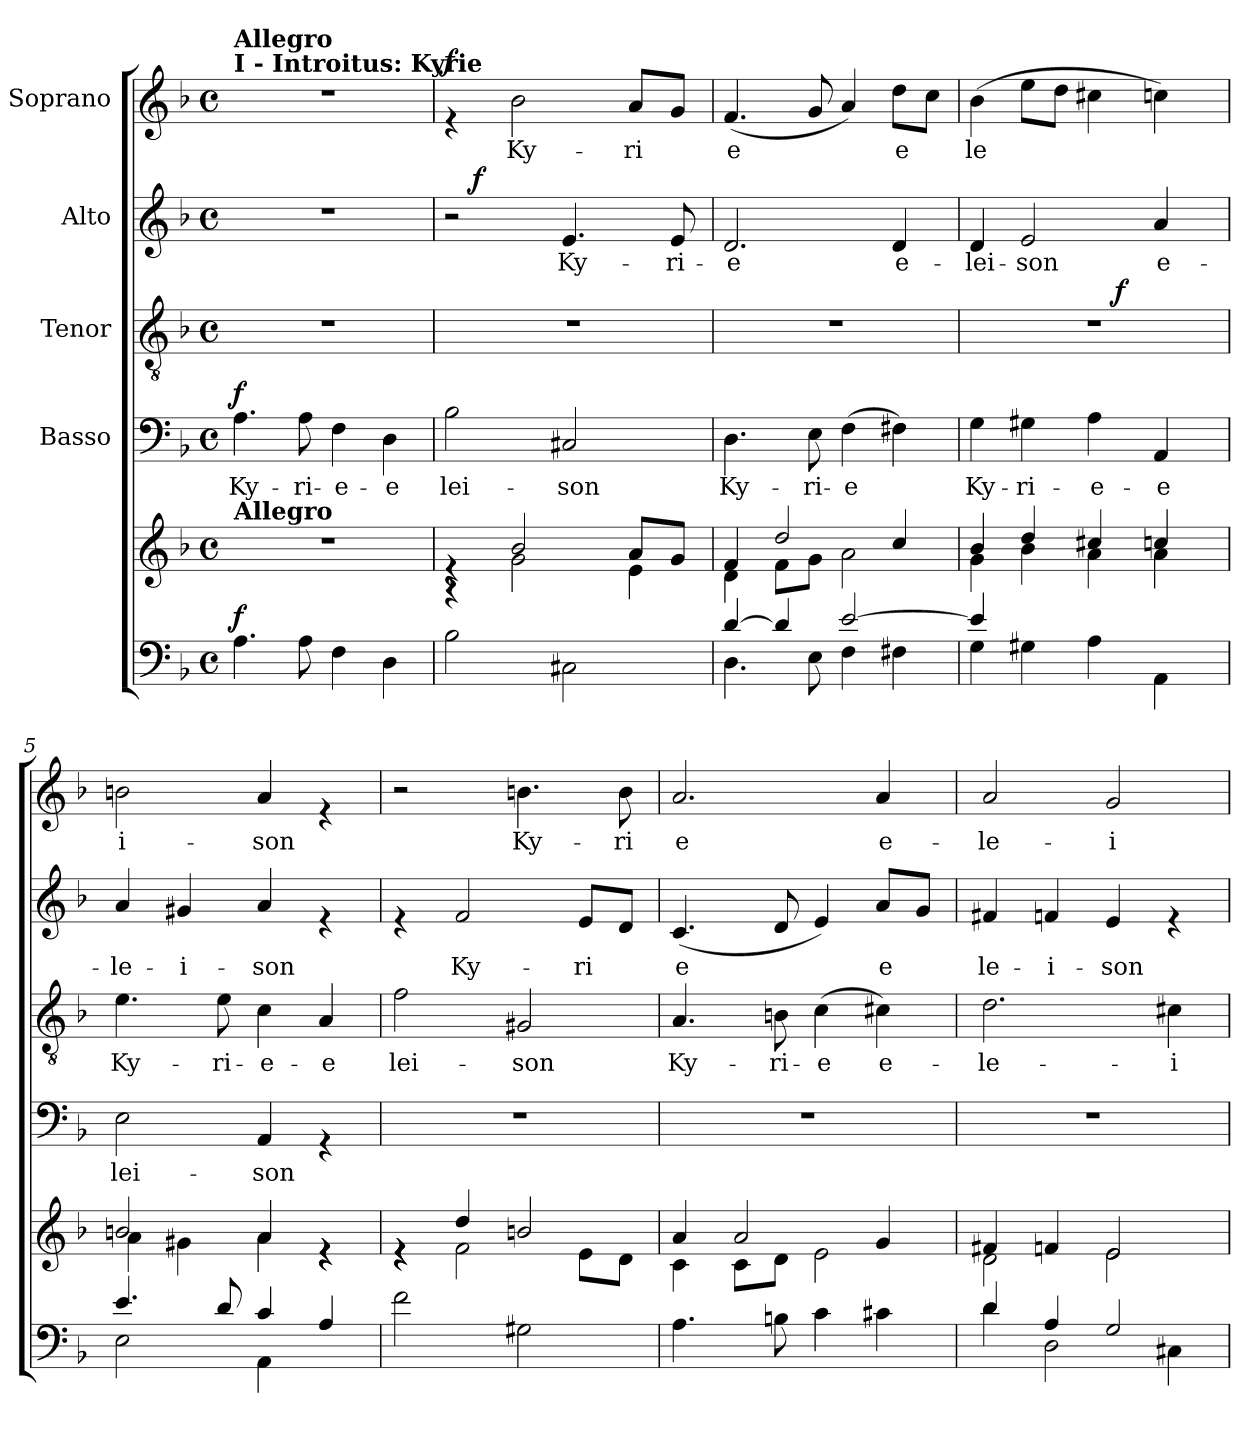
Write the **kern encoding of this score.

**kern	**dynam	**kern	**kern	**text	**dynam	**kern	**text	**dynam	**kern	**text	**dynam	**kern	**text	**dynam
*part6	*part6	*part5	*part4	*part4	*part4	*part3	*part3	*part3	*part2	*part2	*part2	*part1	*part1	*part1
*staff6	*staff6	*staff5	*staff4	*staff4	*staff4	*staff3	*staff3	*staff3	*staff2	*staff2	*staff2	*staff1	*staff1	*staff1
*	*	*	*I"Basso	*	*	*I"Tenor	*	*	*I"Alto	*	*	*I"Soprano	*	*
*clefF4	*	*clefG2	*clefF4	*	*	*clefGv2	*	*	*clefG2	*	*	*clefG2	*	*
*k[b-]	*	*k[b-]	*k[b-]	*	*	*k[b-]	*	*	*k[b-]	*	*	*k[b-]	*	*
*F:	*	*F:	*F:	*	*	*F:	*	*	*F:	*	*	*F:	*	*
*M4/4	*	*M4/4	*M4/4	*	*	*M4/4	*	*	*M4/4	*	*	*M4/4	*	*
*met(c)	*	*met(c)	*met(c)	*	*	*met(c)	*	*	*met(c)	*	*	*met(c)	*	*
=1	=1	=1	=1	=1	=1	=1	=1	=1	=1	=1	=1	=1	=1	=1
!	!	!	!	!	!	!	!	!	!	!	!	!LO:TX:a:B:t=I - Introitus&colon; Kyrie	!	!
!	!	!	!	!	!	!	!	!	!	!	!	!LO:TX:a:B:t=Allegro	!	!
!	!	!LO:TX:a:B:t=Allegro	!	!	!	!	!	!	!	!	!	!	!	!
!	!LO:DY:a	!	!	!LO:LY:b	!LO:DY:a	!	!	!	!	!	!	!	!	!
4.A\	f	1r	4.A\	Ky-	f	1r	.	.	1r	.	.	1r	.	.
!	!	!	!	!LO:LY:b	!	!	!	!	!	!	!	!	!	!
8A\	.	.	8A\	-ri-	.	.	.	.	.	.	.	.	.	.
!	!	!	!	!LO:LY:b	!	!	!	!	!	!	!	!	!	!
4F\	.	.	4F\	-e-	.	.	.	.	.	.	.	.	.	.
!	!	!	!	!LO:LY:b	!	!	!	!	!	!	!	!	!	!
4D\	.	.	4D\	-e	.	.	.	.	.	.	.	.	.	.
=2	=2	=2	=2	=2	=2	=2	=2	=2	=2	=2	=2	=2	=2	=2
*	*	*^	*	*	*	*	*	*	*	*	*	*	*	*
!	!	!	!	!	!LO:LY:b	!	!	!	!	!	!	!	!	!	!LO:DY:a
*	*	*	*	*	*	*	*	*	*	*^	*	*	*	*	*
2B-\	.	4re	4rA	2B-\	lei-	.	1r	.	.	2r	16.ryy	.	.	4re	.	f
!	!	!	!	!	!	!	!	!	!	!	!	!	!LO:DY:a	!	!	!
.	.	.	.	.	.	.	.	.	.	.	2ryy	.	f	.	.	.
!	!	!	!	!	!	!	!	!	!	!	!	!	!	!	!LO:LY:b	!
.	.	2b-/	2g\	.	.	.	.	.	.	.	.	.	.	2b-\	Ky-	.
!	!	!	!	!	!LO:LY:b	!	!	!	!	!	!	!LO:LY:b	!	!	!	!
2C#X\	.	.	.	2C#X/	-son	.	.	.	.	4.e/	.	Ky-	.	.	.	.
.	.	.	.	.	.	.	.	.	.	.	4ryy	.	.	.	.	.
!	!	!	!	!	!	!	!	!	!	!	!	!	!	!	!LO:LY:b	!
.	.	8a/L	4e\	.	.	.	.	.	.	.	.	.	.	8a/L	-ri	.
.	.	.	.	.	.	.	.	.	.	.	8ryy	.	.	.	.	.
!	!	!	!	!	!	!	!	!	!	!	!	!LO:LY:b	!	!	!	!
.	.	8g/J	.	.	.	.	.	.	.	8e/	.	-ri-	.	8g/J	.	.
.	.	.	.	.	.	.	.	.	.	.	32ryy	.	.	.	.	.
=3	=3	=3	=3	=3	=3	=3	=3	=3	=3	=3	=3	=3	=3	=3	=3	=3
*^	*	*	*	*	*	*	*	*	*	*	*	*	*	*	*	*
!	!	!	!	!	!	!LO:LY:b	!	!	!	!	!	!	!LO:LY:b	!	!	!LO:LY:b	!
*	*	*	*	*	*	*	*	*	*	*	*v	*v	*	*	*	*	*
[<4d/	4.D\	.	4f/	4d\	4.D\	Ky-	.	1r	.	.	2.d/	-e	.	(<4.f/	e	.
4d/]	.	.	2dd/	8f\L	.	.	.	.	.	.	.	.	.	.	.	.
!	!	!	!	!	!	!LO:LY:b	!	!	!	!	!	!	!	!	!	!
.	8E\	.	.	8g\J	8E\	-ri-	.	.	.	.	.	.	.	8g/	.	.
!	!	!	!	!	!	!LO:LY:b	!	!	!	!	!	!	!	!	!	!
[<2e/	4F\	.	.	2a\	(>4F\	-e	.	.	.	.	.	.	.	4a/)	.	.
!	!	!	!	!	!	!	!	!	!	!	!	!LO:LY:b	!	!	!LO:LY:b	!
.	4F#X\	.	4cc/	.	4F#X\)	.	.	.	.	.	4d/	e-	.	8dd\L	e	.
.	.	.	.	.	.	.	.	.	.	.	.	.	.	8cc\J	.	.
=4	=4	=4	=4	=4	=4	=4	=4	=4	=4	=4	=4	=4	=4	=4	=4	=4
!	!	!	!	!	!	!LO:LY:b	!	!	!	!	!	!LO:LY:b	!	!	!LO:LY:b	!
*	*	*	*	*	*	*	*	*^	*	*	*	*	*	*	*	*
4e/]	4G\	.	4b-/	4g\	4G\	Ky-	.	1r	2ryy	.	.	4d/	-lei-	.	(>4b-\	le	.
!	!	!	!	!	!	!LO:LY:b	!	!	!	!	!	!	!LO:LY:b	!	!	!	!
2.ryy	4G#X\	.	4dd/	4b-\	4G#X\	-ri-	.	.	.	.	.	2e/	-son	.	8ee\L	.	.
.	.	.	.	.	.	.	.	.	.	.	.	.	.	.	8dd\J	.	.
!	!	!	!	!	!	!LO:LY:b	!	!	!	!	!	!	!	!	!	!	!
.	4A\	.	4cc#X/	4a\	4A\	-e-	.	.	16.ryy	.	.	.	.	.	4cc#X\	.	.
!	!	!	!	!	!	!	!	!	!	!	!LO:DY:a	!	!	!	!	!	!
.	.	.	.	.	.	.	.	.	4ryy	.	f	.	.	.	.	.	.
!	!	!	!	!	!	!LO:LY:b	!	!	!	!	!	!	!LO:LY:b	!	!	!	!
.	4AA\	.	4ccn/	4a\	4AA/	-e	.	.	.	.	.	4a/	e-	.	4ccn\)	.	.
.	.	.	.	.	.	.	.	.	8ryy	.	.	.	.	.	.	.	.
.	.	.	.	.	.	.	.	.	32ryy	.	.	.	.	.	.	.	.
=5	=5	=5	=5	=5	=5	=5	=5	=5	=5	=5	=5	=5	=5	=5	=5	=5	=5
!	!	!	!	!	!	!LO:LY:b	!	!	!	!LO:LY:b	!	!	!LO:LY:b	!	!	!LO:LY:b	!
*	*	*	*	*	*	*	*	*v	*v	*	*	*	*	*	*	*	*
4.e/	2E\	.	2bn/	4a\	2E\	lei-	.	4.e\	Ky-	.	4a/	-le-	.	2bn\	i-	.
!	!	!	!	!	!	!	!	!	!	!	!	!LO:LY:b	!	!	!	!
.	.	.	.	4g#X\	.	.	.	.	.	.	4g#X/	-i-	.	.	.	.
!	!	!	!	!	!	!	!	!	!LO:LY:b	!	!	!	!	!	!	!
8d/	.	.	.	.	.	.	.	8e\	-ri-	.	.	.	.	.	.	.
!	!	!	!	!	!	!LO:LY:b	!	!	!LO:LY:b	!	!	!LO:LY:b	!	!	!LO:LY:b	!
4c/	4AA\	.	4a/	4a\	4AA/	-son	.	4c\	-e-	.	4a/	-son	.	4a/	-son	.
!	!	!	!	!	!	!	!	!	!LO:LY:b	!	!	!	!	!	!	!
4A/	4ryy	.	4re	4re	4rGG	.	.	4A/	-e	.	4re	.	.	4re	.	.
!!LO:LB:g=z
=6	=6	=6	=6	=6	=6	=6	=6	=6	=6	=6	=6	=6	=6	=6	=6	=6
!	!	!	!	!	!	!	!	!	!LO:LY:b	!	!	!	!	!	!	!
*v	*v	*	*	*	*	*	*	*	*	*	*	*	*	*	*	*
2f\	.	4re	4re	1r	.	.	2f\	lei-	.	4re	.	.	2r	.	.
!	!	!	!	!	!	!	!	!	!	!	!LO:LY:b	!	!	!	!
.	.	4dd/	2f\	.	.	.	.	.	.	2f/	Ky-	.	.	.	.
!	!	!	!	!	!	!	!	!LO:LY:b	!	!	!	!	!	!LO:LY:b	!
2G#X\	.	2bn/	.	.	.	.	2G#X/	-son	.	.	.	.	4.bn\	Ky-	.
!	!	!	!	!	!	!	!	!	!	!	!LO:LY:b	!	!	!	!
.	.	.	8e\L	.	.	.	.	.	.	8e/L	-ri	.	.	.	.
!	!	!	!	!	!	!	!	!	!	!	!	!	!	!LO:LY:b	!
.	.	.	8d\J	.	.	.	.	.	.	8d/J	.	.	8b\	-ri	.
=7	=7	=7	=7	=7	=7	=7	=7	=7	=7	=7	=7	=7	=7	=7	=7
!	!	!	!	!	!	!	!	!LO:LY:b	!	!	!LO:LY:b	!	!	!LO:LY:b	!
4.A\	.	4a/	4c\	1r	.	.	4.A/	Ky-	.	(<4.c/	e	.	2.a/	e	.
.	.	2a/	8c\L	.	.	.	.	.	.	.	.	.	.	.	.
!	!	!	!	!	!	!	!	!LO:LY:b	!	!	!	!	!	!	!
8Bn\	.	.	8d\J	.	.	.	8Bn\	-ri-	.	8d/	.	.	.	.	.
!	!	!	!	!	!	!	!	!LO:LY:b	!	!	!	!	!	!	!
4c\	.	.	2e\	.	.	.	(>4c\	-e	.	4e/)	.	.	.	.	.
!	!	!	!	!	!	!	!	!LO:LY:b	!	!	!LO:LY:b	!	!	!LO:LY:b	!
4c#X\	.	4g/	.	.	.	.	4c#X\)	e-	.	8a/L	e	.	4a/	e-	.
.	.	.	.	.	.	.	.	.	.	8g/J	.	.	.	.	.
=8	=8	=8	=8	=8	=8	=8	=8	=8	=8	=8	=8	=8	=8	=8	=8
*^	*	*	*	*	*	*	*	*	*	*	*	*	*	*	*
!	!	!	!	!	!	!	!	!	!LO:LY:b	!	!	!LO:LY:b	!	!	!LO:LY:b	!
4d/	4d\	.	4f#X/	2d\	1r	.	.	2.d\	-le-	.	4f#X/	le-	.	2a/	-le-	.
!	!	!	!	!	!	!	!	!	!	!	!	!LO:LY:b	!	!	!	!
4A/	2D\	.	4fn/	.	.	.	.	.	.	.	4fn/	-i-	.	.	.	.
!	!	!	!	!	!	!	!	!	!	!	!	!LO:LY:b	!	!	!LO:LY:b	!
2G/	.	.	2e/	2e\	.	.	.	.	.	.	4e/	-son	.	2g/	-i-	.
!	!	!	!	!	!	!	!	!	!LO:LY:b	!	!	!	!	!	!	!
.	4C#X\	.	.	.	.	.	.	4c#X\	-i	.	4re	.	.	.	.	.
*v	*v	*	*	*	*	*	*	*	*	*	*	*	*	*	*	*
*	*	*v	*v	*	*	*	*	*	*	*	*	*	*	*	*
=	=	=	=	=	=	=	=	=	=	=	=	=	=	=
*-	*-	*-	*-	*-	*-	*-	*-	*-	*-	*-	*-	*-	*-	*-
